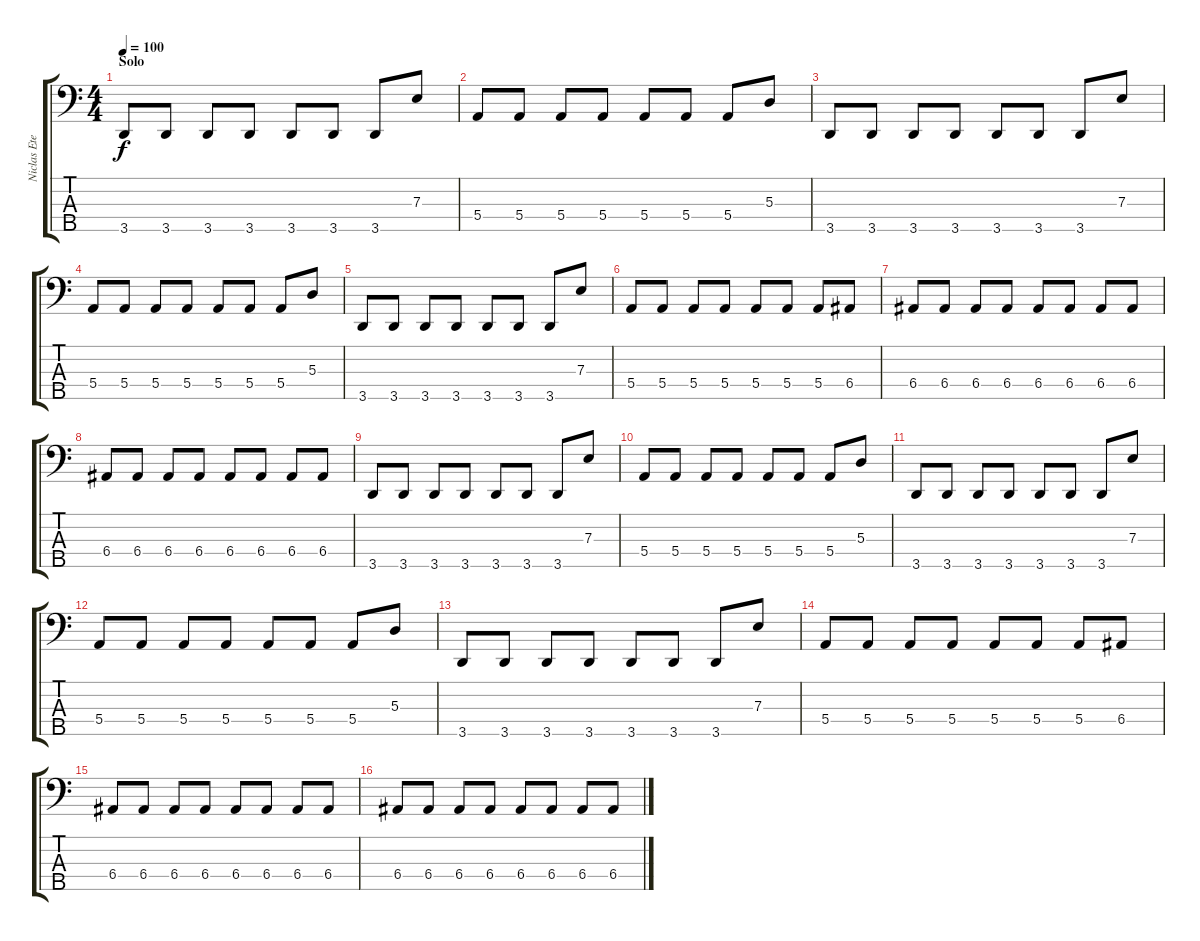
\track ("Niclas Etelavuori (Amorphis)" "Niclas Ete") {instrument electricbassfinger}
\staff {score tabs}
\tuning (G2 D2 A1 E1 B0) {hide}
\ts (4 4)
\section ("" "Solo")
\tempo 100
\clef f4
\ks c
3.5.8{dy f} 3.5.8 3.5.8 3.5.8 3.5.8 3.5.8 3.5.8 7.3.8 |
5.4.8 5.4.8 5.4.8 5.4.8 5.4.8 5.4.8 5.4.8 5.3.8 |
3.5.8 3.5.8 3.5.8 3.5.8 3.5.8 3.5.8 3.5.8 7.3.8 |
5.4.8 5.4.8 5.4.8 5.4.8 5.4.8 5.4.8 5.4.8 5.3.8 |
3.5.8 3.5.8 3.5.8 3.5.8 3.5.8 3.5.8 3.5.8 7.3.8 |
5.4.8 5.4.8 5.4.8 5.4.8 5.4.8 5.4.8 5.4.8 6.4.8 |
6.4.8 6.4.8 6.4.8 6.4.8 6.4.8 6.4.8 6.4.8 6.4.8 |
6.4.8 6.4.8 6.4.8 6.4.8 6.4.8 6.4.8 6.4.8 6.4.8 |
3.5.8 3.5.8 3.5.8 3.5.8 3.5.8 3.5.8 3.5.8 7.3.8 |
5.4.8 5.4.8 5.4.8 5.4.8 5.4.8 5.4.8 5.4.8 5.3.8 |
3.5.8 3.5.8 3.5.8 3.5.8 3.5.8 3.5.8 3.5.8 7.3.8 |
5.4.8 5.4.8 5.4.8 5.4.8 5.4.8 5.4.8 5.4.8 5.3.8 |
3.5.8 3.5.8 3.5.8 3.5.8 3.5.8 3.5.8 3.5.8 7.3.8 |
5.4.8 5.4.8 5.4.8 5.4.8 5.4.8 5.4.8 5.4.8 6.4.8 |
6.4.8 6.4.8 6.4.8 6.4.8 6.4.8 6.4.8 6.4.8 6.4.8 |
6.4.8 6.4.8 6.4.8 6.4.8 6.4.8 6.4.8 6.4.8 6.4.8
